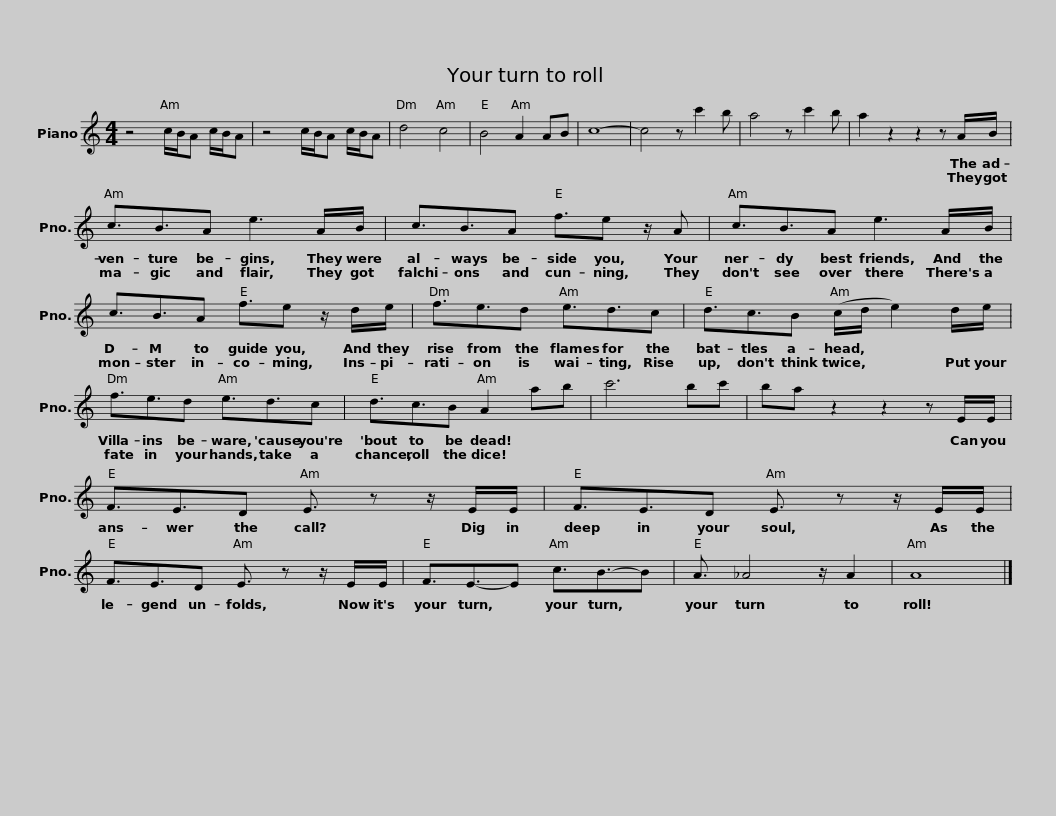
X:1
L:1/8
M:4/4
I:linebreak $
K:C
V:1 treble
V:1
 z4 c/B/A c/B/A | z4 c/B/A c/B/A | d4 c4 | B4 A2 AB | c8- | %5
 c4 z c'2 b | a4 z c'2 b | a2 z2 z2 z A/B/ |$ c3/2B3/2A e3 A/B/ | c3/2B3/2A f3/2e z/ A | %10
 c3/2B3/2A e3 A/B/ |$ c3/2B3/2A f3/2e z/ d/e/ | f3/2e3/2d e3/2d3/2c | d3/2c3/2B (c/d/ e2) d/e/ |$ f3/2e3/2d e3/2d3/2c | %15
 d3/2c3/2B A2 ab | c'6 bc' | ba z2 z2 z E/E/ |$ F3/2E3/2D E3/2 z z/ E/E/ | F3/2E3/2D E3/2 z z/ E/E/ | %20
 F3/2E3/2D E3/2 z z/ E/E/ |$ F3/2E3/2-E c3/2B3/2-B | A3/2 _A4 z/ A2 | A8 |] %24
